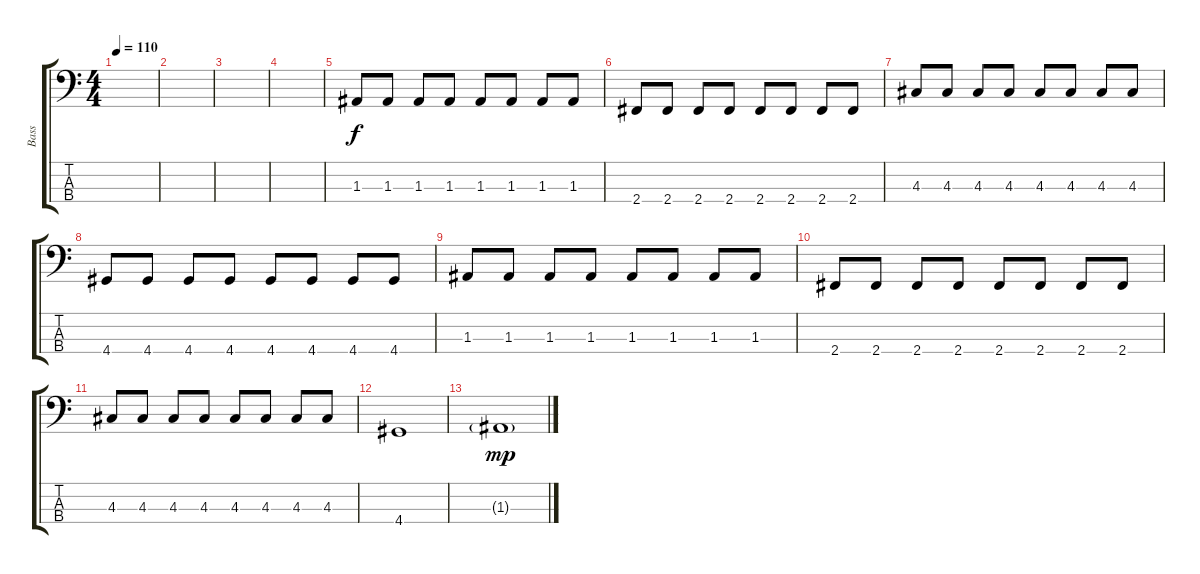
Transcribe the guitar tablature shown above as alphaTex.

\track ("Bass" "Bass") {instrument electricbassfinger}
\staff {score tabs}
\tuning (G2 D2 A1 E1) {hide}
\ts (4 4)
\tempo 110
\clef f4
\ks c
|
|
|
|
1.3.8 1.3.8 1.3.8 1.3.8 1.3.8 1.3.8 1.3.8 1.3.8 |
2.4.8 2.4.8 2.4.8 2.4.8 2.4.8 2.4.8 2.4.8 2.4.8 |
4.3.8 4.3.8 4.3.8 4.3.8 4.3.8 4.3.8 4.3.8 4.3.8 |
4.4.8 4.4.8 4.4.8 4.4.8 4.4.8 4.4.8 4.4.8 4.4.8 |
1.3.8 1.3.8 1.3.8 1.3.8 1.3.8 1.3.8 1.3.8 1.3.8 |
2.4.8 2.4.8 2.4.8 2.4.8 2.4.8 2.4.8 2.4.8 2.4.8 |
4.3.8 4.3.8 4.3.8 4.3.8 4.3.8 4.3.8 4.3.8 4.3.8 |
4.4.1 |
1.3{g}.1{dy mp}
